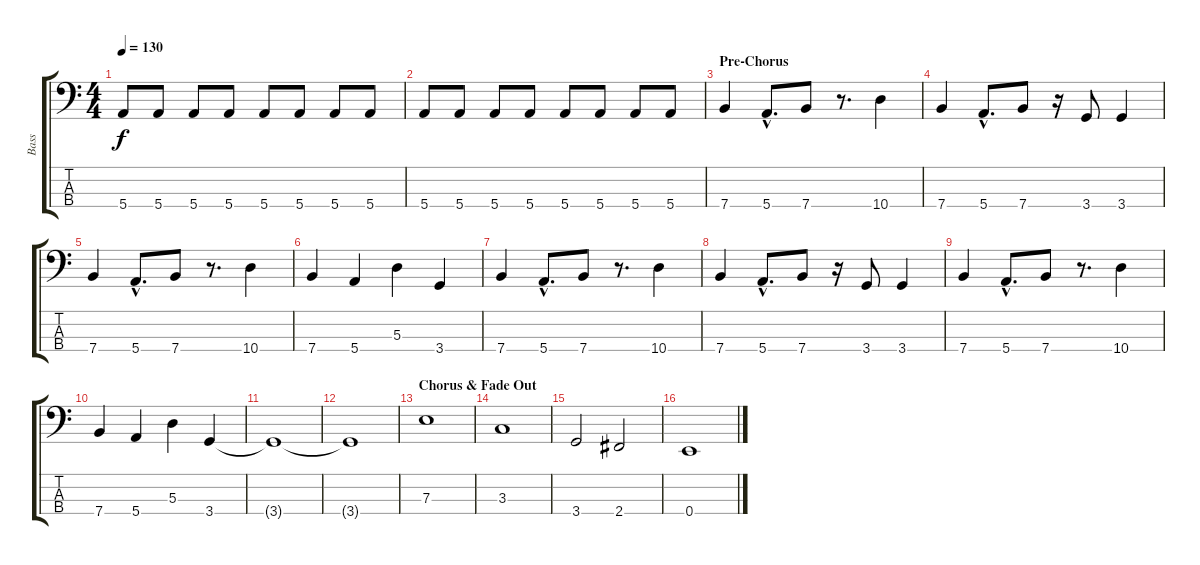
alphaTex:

\track ("Bass" "Bass") {instrument electricbassfinger}
\staff {score tabs}
\tuning (G2 D2 A1 E1) {hide}
\ts (4 4)
\tempo 130
\clef f4
\ks c
5.4.8{dy f} 5.4.8 5.4.8 5.4.8 5.4.8 5.4.8 5.4.8 5.4.8 |
5.4.8 5.4.8 5.4.8 5.4.8 5.4.8 5.4.8 5.4.8 5.4.8 |
\section ("" "Pre-Chorus")
7.4.4 5.4{hac}.8{d} 7.4.8 r.8{d} 10.4.4 |
7.4.4 5.4{hac}.8{d} 7.4.8 r.16 3.4.8 3.4.4 |
7.4.4 5.4{hac}.8{d} 7.4.8 r.8{d} 10.4.4 |
7.4.4 5.4.4 5.3.4 3.4.4 |
7.4.4 5.4{hac}.8{d} 7.4.8 r.8{d} 10.4.4 |
7.4.4 5.4{hac}.8{d} 7.4.8 r.16 3.4.8 3.4.4 |
7.4.4 5.4{hac}.8{d} 7.4.8 r.8{d} 10.4.4 |
7.4.4 5.4.4 5.3.4 3.4.4 |
3.4{t}.1 |
3.4{t}.1 |
\section ("" "Chorus & Fade Out")
7.3.1 |
3.3.1 |
3.4.2 2.4.2 |
0.4.1
